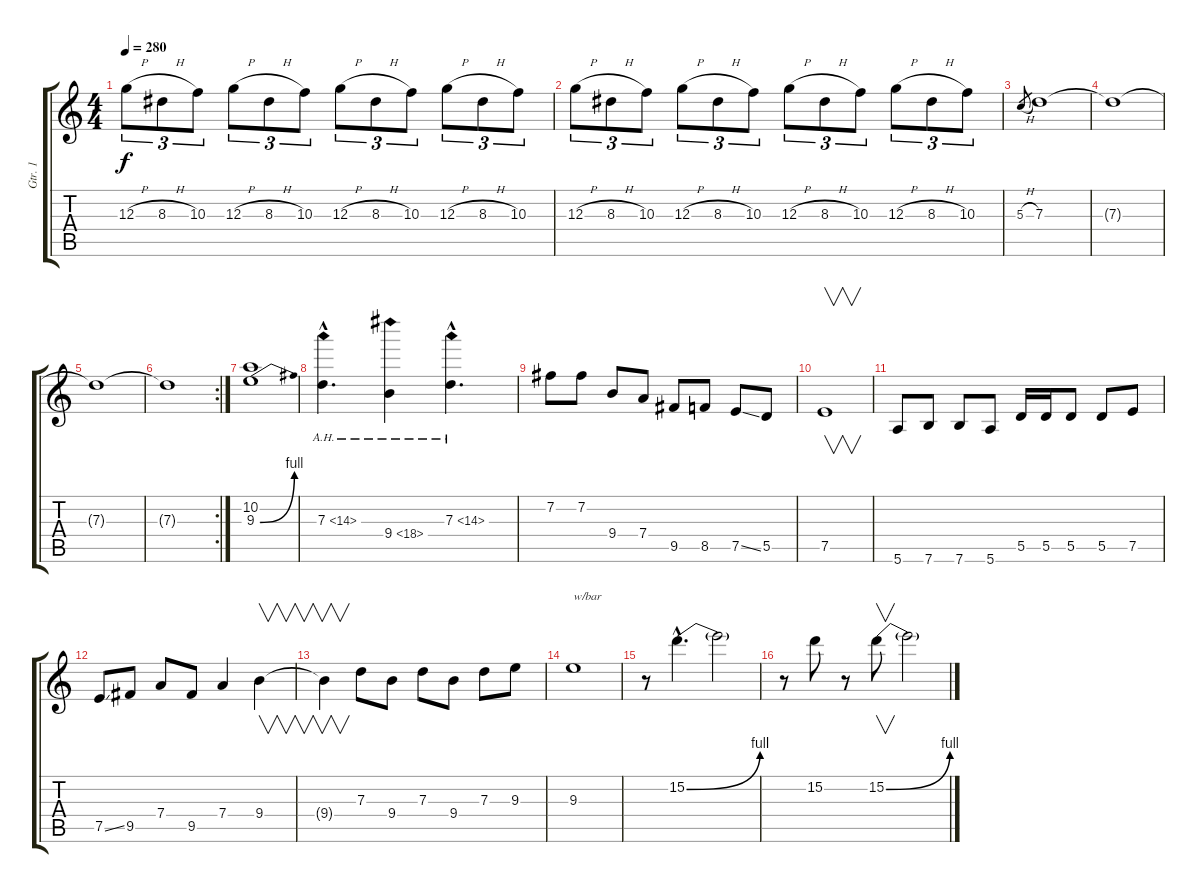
\track ("Gtr. 1" "Gtr. 1") {instrument distortionguitar}
\staff {score tabs}
\tuning (E4 B3 G3 D3 A2 E2) {hide}
\ts (4 4)
\tempo 280
\clef g2
\ks c
12.3{h}.8{tu (3 2) dy f} 8.3{h}.8{tu (3 2)} 10.3.8{tu (3 2)} 12.3{h}.8{tu (3 2)} 8.3{h}.8{tu (3 2)} 10.3.8{tu (3 2)} 12.3{h}.8{tu (3 2)} 8.3{h}.8{tu (3 2)} 10.3.8{tu (3 2)} 12.3{h}.8{tu (3 2)} 8.3{h}.8{tu (3 2)} 10.3.8{tu (3 2)} |
12.3{h}.8{tu (3 2)} 8.3{h}.8{tu (3 2)} 10.3.8{tu (3 2)} 12.3{h}.8{tu (3 2)} 8.3{h}.8{tu (3 2)} 10.3.8{tu (3 2)} 12.3{h}.8{tu (3 2)} 8.3{h}.8{tu (3 2)} 10.3.8{tu (3 2)} 12.3{h}.8{tu (3 2)} 8.3{h}.8{tu (3 2)} 10.3.8{tu (3 2)} |
5.3{h}.8{gr} 7.3.1 |
7.3{t}.1 |
7.3{t}.1 |
\rc 2
7.3{t}.1 |
(10.2 9.3{be (bend 0 0 60 4)}).1 |
7.3{ah 7 hac}.4{d} 9.4{ah 9}.4 7.3{ah 7 hac}.4{d} |
7.2.8 7.2.8 9.4.8 7.4.8 9.5.8 8.5.8 7.5{ss}.8 5.5.8 |
7.5.1{v} |
5.6.8 7.6.8 7.6.8 5.6.8 5.5.16 5.5.16 5.5.8 5.5.8 7.5.8 |
7.5{ss}.8 9.5.8 7.4.8 9.5.8 7.4.4 9.4.4{v} |
9.4{t}.4{v} 7.3.8 9.4.8 7.3.8 9.4.8 7.3.8 9.3.8 |
9.3.1{txt "w/bar"} |
r.8 15.2{be (bend 0 0 60 4) hac}.4{d} 15.2{t}.2 |
r.8 15.2.8 r.8 15.2{be (bend 0 0 60 4)}.8{v} 15.2{t}.2
